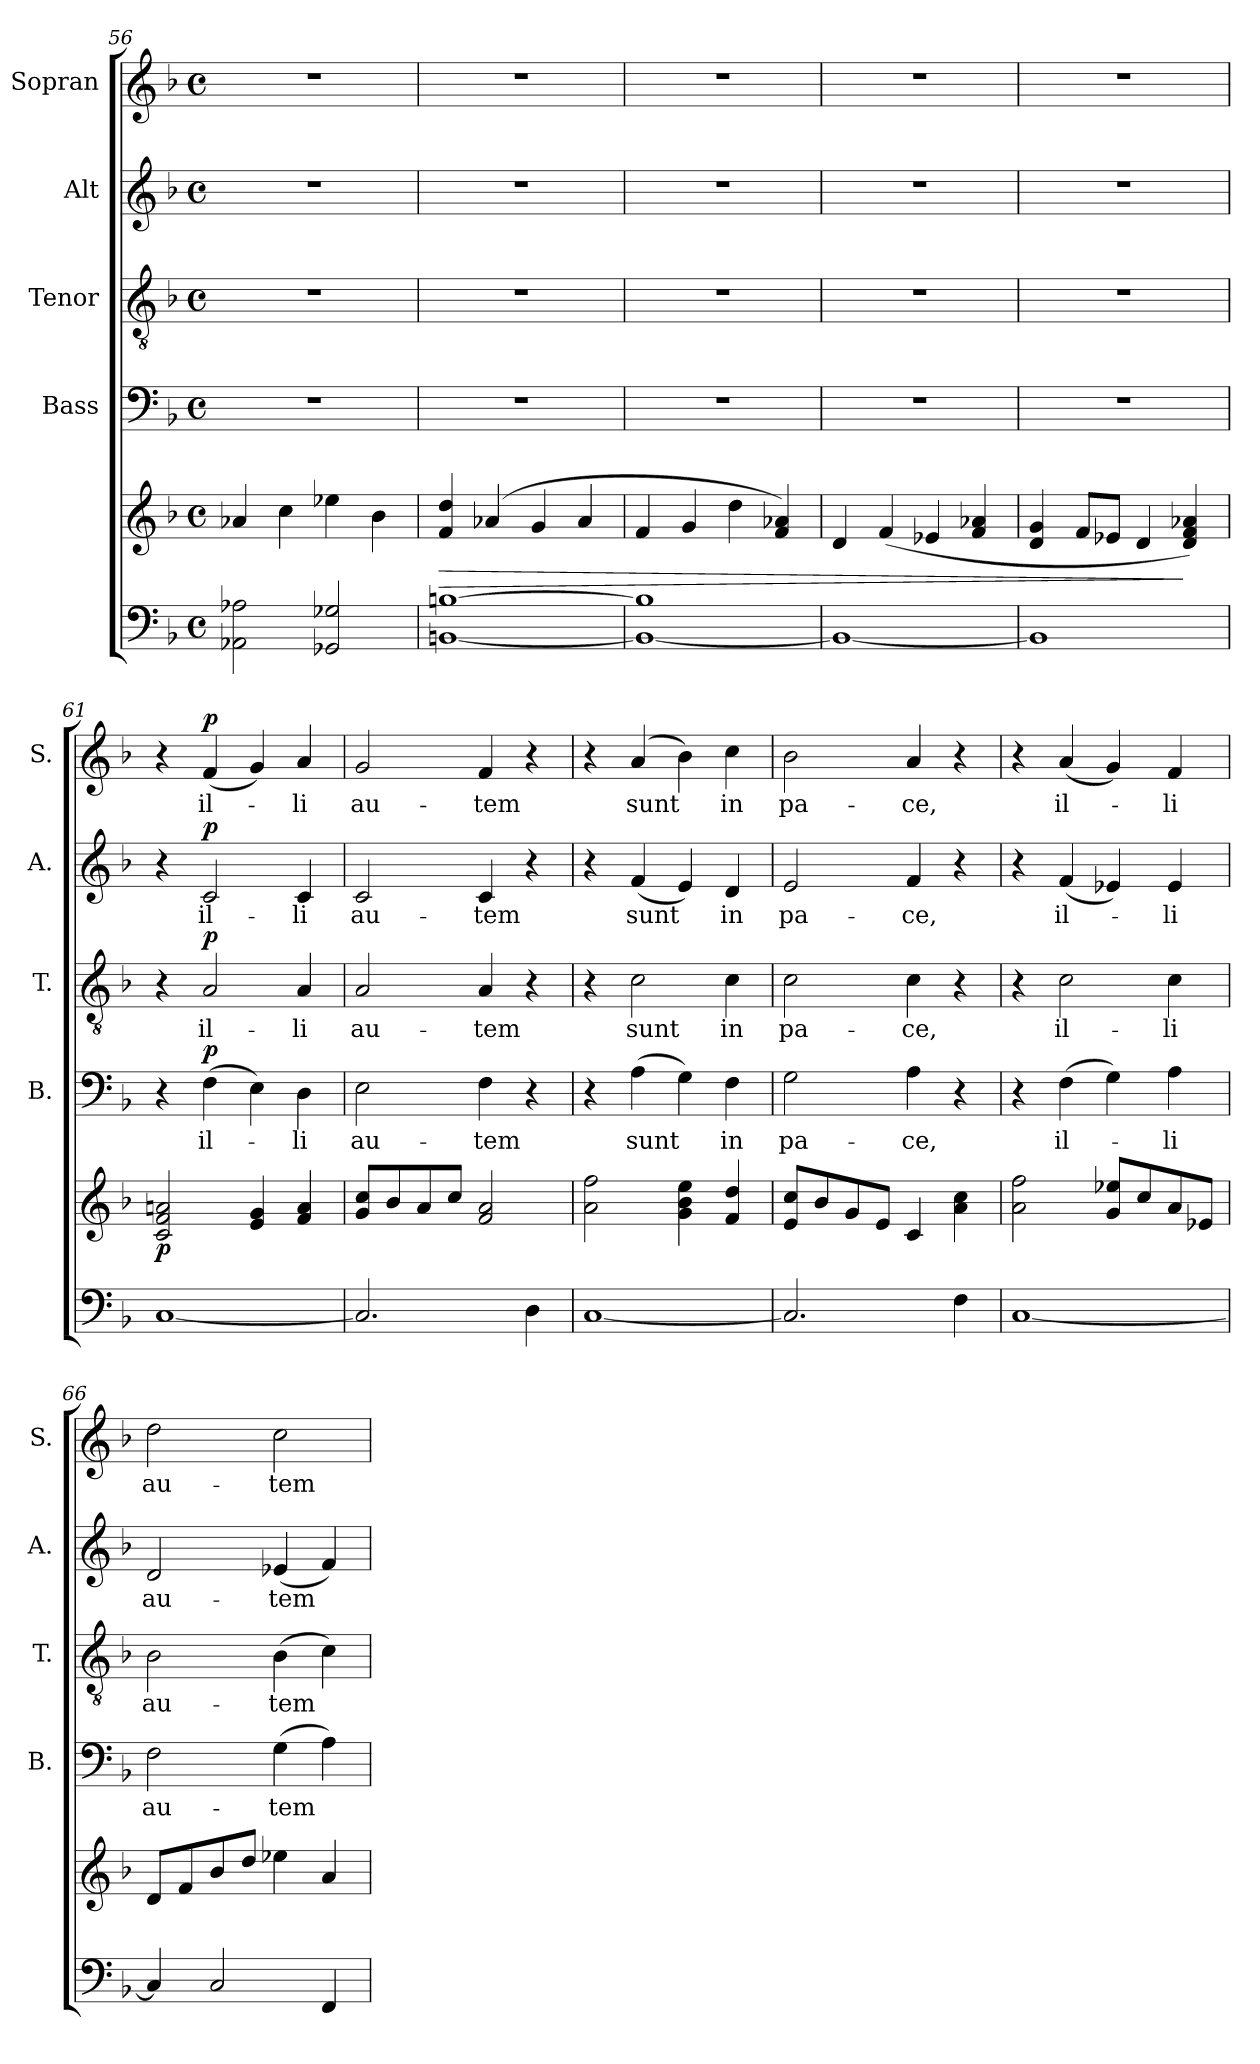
**kern	**kern	**dynam	**kern	**text	**dynam	**kern	**text	**dynam	**kern	**text	**dynam	**kern	**text	**dynam
*part5	*part5	*part5	*part4	*part4	*part4	*part3	*part3	*part3	*part2	*part2	*part2	*part1	*part1	*part1
*staff6	*staff5	*staff5/6	*staff4	*staff4	*staff4	*staff3	*staff3	*staff3	*staff2	*staff2	*staff2	*staff1	*staff1	*staff1
*	*	*	*I"Bass	*	*	*I"Tenor	*	*	*I"Alt	*	*	*I"Sopran	*	*
*	*	*	*I'B.	*	*	*I'T.	*	*	*I'A.	*	*	*I'S.	*	*
*clefF4	*clefG2	*	*clefF4	*	*	*clefGv2	*	*	*clefG2	*	*	*clefG2	*	*
*k[b-]	*k[b-]	*	*k[b-]	*	*	*k[b-]	*	*	*k[b-]	*	*	*k[b-]	*	*
*F:	*F:	*	*F:	*	*	*F:	*	*	*F:	*	*	*F:	*	*
*M4/4	*M4/4	*	*M4/4	*	*	*M4/4	*	*	*M4/4	*	*	*M4/4	*	*
*met(c)	*met(c)	*	*met(c)	*	*	*met(c)	*	*	*met(c)	*	*	*met(c)	*	*
=56	=56	=56	=56	=56	=56	=56	=56	=56	=56	=56	=56	=56	=56	=56
2AA-X\ 2A-X\	4a-X/	.	1r	.	.	1r	.	.	1r	.	.	1r	.	.
.	4cc\	.	.	.	.	.	.	.	.	.	.	.	.	.
2GG-X/ 2G-X/	4ee-X\	.	.	.	.	.	.	.	.	.	.	.	.	.
.	4b-\	.	.	.	.	.	.	.	.	.	.	.	.	.
=57	=57	=57	=57	=57	=57	=57	=57	=57	=57	=57	=57	=57	=57	=57
!	!	!LO:HP:b	!	!	!	!	!	!	!	!	!	!	!	!
[1BBn [1Bn	4f/ 4dd/	>	1r	.	.	1r	.	.	1r	.	.	1r	.	.
.	(4a-X/	.	.	.	.	.	.	.	.	.	.	.	.	.
.	4g/	.	.	.	.	.	.	.	.	.	.	.	.	.
.	4a-/	.	.	.	.	.	.	.	.	.	.	.	.	.
!!LO:LB:g=z
=58	=58	=58	=58	=58	=58	=58	=58	=58	=58	=58	=58	=58	=58	=58
1BB_ 1B]	4f/	.	1r	.	.	1r	.	.	1r	.	.	1r	.	.
.	4g/	.	.	.	.	.	.	.	.	.	.	.	.	.
.	4dd\	.	.	.	.	.	.	.	.	.	.	.	.	.
.	4f/ 4a-X/)	.	.	.	.	.	.	.	.	.	.	.	.	.
=59	=59	=59	=59	=59	=59	=59	=59	=59	=59	=59	=59	=59	=59	=59
1BB_	4d/	.	1r	.	.	1r	.	.	1r	.	.	1r	.	.
.	(4f/	.	.	.	.	.	.	.	.	.	.	.	.	.
.	4e-X/	.	.	.	.	.	.	.	.	.	.	.	.	.
.	4f/ 4a-X/	.	.	.	.	.	.	.	.	.	.	.	.	.
=60	=60	=60	=60	=60	=60	=60	=60	=60	=60	=60	=60	=60	=60	=60
1BB]	4d/ 4g/	.	1r	.	.	1r	.	.	1r	.	.	1r	.	.
.	8f/L	.	.	.	.	.	.	.	.	.	.	.	.	.
.	8e-X/J	.	.	.	.	.	.	.	.	.	.	.	.	.
.	4d/	.	.	.	.	.	.	.	.	.	.	.	.	.
.	4d/ 4f/ 4a-X/)	]	.	.	.	.	.	.	.	.	.	.	.	.
=61	=61	=61	=61	=61	=61	=61	=61	=61	=61	=61	=61	=61	=61	=61
!	!	!LO:DY:b	!	!	!	!	!	!	!	!	!	!	!	!
[1C	2c/ 2f/ 2an/	p	4r	.	.	4r	.	.	4r	.	.	4r	.	.
!	!	!	!	!LO:LY:b	!LO:DY:a	!	!LO:LY:b	!LO:DY:a	!	!LO:LY:b	!LO:DY:a	!	!LO:LY:b	!LO:DY:a
.	.	.	(>4F\	il-	p	2A/	il-	p	2c/	il-	p	(<4f/	il-	p
.	4e/ 4g/	.	4E\)	.	.	.	.	.	.	.	.	4g/)	.	.
!	!	!	!	!LO:LY:b	!	!	!LO:LY:b	!	!	!LO:LY:b	!	!	!LO:LY:b	!
.	4f/ 4a/	.	4D\	-li	.	4A/	-li	.	4c/	-li	.	4a/	-li	.
=62	=62	=62	=62	=62	=62	=62	=62	=62	=62	=62	=62	=62	=62	=62
!	!	!	!	!LO:LY:b	!	!	!LO:LY:b	!	!	!LO:LY:b	!	!	!LO:LY:b	!
2.C/]	8g/ 8cc/L	.	2E\	au-	.	2A/	au-	.	2c/	au-	.	2g/	au-	.
.	8b-/	.	.	.	.	.	.	.	.	.	.	.	.	.
.	8a/	.	.	.	.	.	.	.	.	.	.	.	.	.
.	8cc/J	.	.	.	.	.	.	.	.	.	.	.	.	.
!	!	!	!	!LO:LY:b	!	!	!LO:LY:b	!	!	!LO:LY:b	!	!	!LO:LY:b	!
.	2f/ 2a/	.	4F\	-tem	.	4A/	-tem	.	4c/	-tem	.	4f/	-tem	.
4D\	.	.	4r	.	.	4r	.	.	4r	.	.	4r	.	.
=63	=63	=63	=63	=63	=63	=63	=63	=63	=63	=63	=63	=63	=63	=63
[1C	2a\ 2ff\	.	4r	.	.	4r	.	.	4r	.	.	4r	.	.
!	!	!	!	!LO:LY:b	!	!	!LO:LY:b	!	!	!LO:LY:b	!	!	!LO:LY:b	!
.	.	.	(>4A\	sunt	.	2c\	sunt	.	(<4f/	sunt	.	(4a/	sunt	.
.	4g\ 4b-\ 4ee\	.	4G\)	.	.	.	.	.	4e/)	.	.	4b-\)	.	.
!	!	!	!	!LO:LY:b	!	!	!LO:LY:b	!	!	!LO:LY:b	!	!	!LO:LY:b	!
.	4f/ 4dd/	.	4F\	in	.	4c\	in	.	4d/	in	.	4cc\	in	.
!!LO:PB:g=z
=64	=64	=64	=64	=64	=64	=64	=64	=64	=64	=64	=64	=64	=64	=64
!	!	!	!	!LO:LY:b	!	!	!LO:LY:b	!	!	!LO:LY:b	!	!	!LO:LY:b	!
2.C/]	8e/ 8cc/L	.	2G\	pa-	.	2c\	pa-	.	2e/	pa-	.	2b-\	pa-	.
.	8b-/	.	.	.	.	.	.	.	.	.	.	.	.	.
.	8g/	.	.	.	.	.	.	.	.	.	.	.	.	.
.	8e/J	.	.	.	.	.	.	.	.	.	.	.	.	.
!	!	!	!	!LO:LY:b	!	!	!LO:LY:b	!	!	!LO:LY:b	!	!	!LO:LY:b	!
.	4c/	.	4A\	-ce,	.	4c\	-ce,	.	4f/	-ce,	.	4a/	-ce,	.
4F\	4a\ 4cc\	.	4r	.	.	4r	.	.	4r	.	.	4r	.	.
=65	=65	=65	=65	=65	=65	=65	=65	=65	=65	=65	=65	=65	=65	=65
[1C	2a\ 2ff\	.	4r	.	.	4r	.	.	4r	.	.	4r	.	.
!	!	!	!	!LO:LY:b	!	!	!LO:LY:b	!	!	!LO:LY:b	!	!	!LO:LY:b	!
.	.	.	(>4F\	il-	.	2c\	il-	.	(<4f/	il-	.	(<4a/	il-	.
.	8g/ 8ee-X/L	.	4G\)	.	.	.	.	.	4e-X/)	.	.	4g/)	.	.
.	8cc/	.	.	.	.	.	.	.	.	.	.	.	.	.
!	!	!	!	!LO:LY:b	!	!	!LO:LY:b	!	!	!LO:LY:b	!	!	!LO:LY:b	!
.	8a/	.	4A\	-li	.	4c\	-li	.	4e-/	-li	.	4f/	-li	.
.	8e-X/J	.	.	.	.	.	.	.	.	.	.	.	.	.
=66	=66	=66	=66	=66	=66	=66	=66	=66	=66	=66	=66	=66	=66	=66
!	!	!	!	!LO:LY:b	!	!	!LO:LY:b	!	!	!LO:LY:b	!	!	!LO:LY:b	!
4C/]	8d/L	.	2F\	au-	.	2B-\	au-	.	2d/	au-	.	2dd\	au-	.
.	8f/	.	.	.	.	.	.	.	.	.	.	.	.	.
2C/	8b-/	.	.	.	.	.	.	.	.	.	.	.	.	.
.	8dd/J	.	.	.	.	.	.	.	.	.	.	.	.	.
!	!	!	!	!LO:LY:b	!	!	!LO:LY:b	!	!	!LO:LY:b	!	!	!LO:LY:b	!
.	4ee-X\	.	(>4G\	-tem	.	(>4B-\	-tem	.	(<4e-X/	-tem	.	2cc\	-tem	.
4FF/	4a/	.	4A\)	.	.	4c\)	.	.	4f/)	.	.	.	.	.
=	=	=	=	=	=	=	=	=	=	=	=	=	=	=
*-	*-	*-	*-	*-	*-	*-	*-	*-	*-	*-	*-	*-	*-	*-
